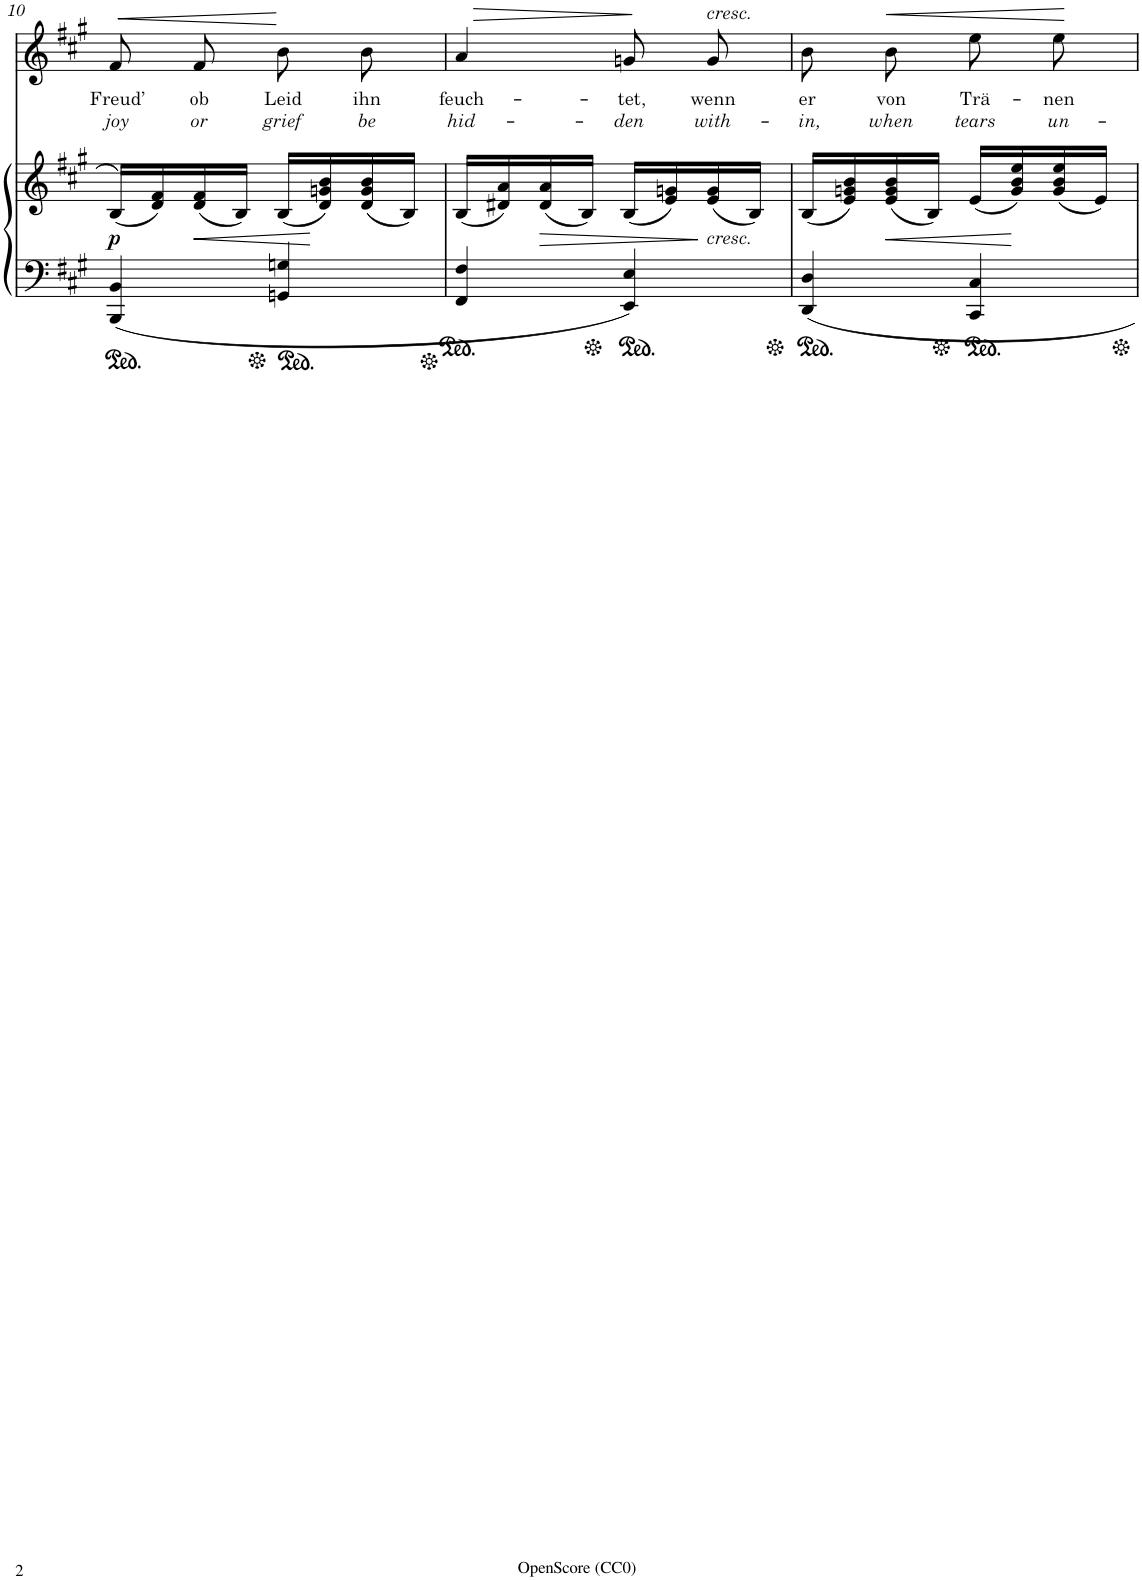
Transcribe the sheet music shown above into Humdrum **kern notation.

**kern	**kern	**dynam	**kern	**text	**text	**dynam
*part2	*part2	*part2	*part1	*part1	*part1	*part1
*staff3	*staff2	*staff2/3	*staff1	*staff1	*staff1	*staff1
*I"Pianoforte	*	*	*I"Singstimme Voice	*	*	*
*I'Pno	*	*	*	*	*	*
!!LO:PB:g=z
*clefF4	*clefG2	*	*clefG2	*	*	*
*k[f#c#g#]	*k[f#c#g#]	*	*k[f#c#g#]	*	*	*
*M2/4	*M2/4	*	*M2/4	*	*	*
=10	=10	=10	=10	=10	=10	=10
!	!	!LO:DY:b	!	!LO:LY:b	!LO:LY:b	!LO:HP:b
4BBB/ 4BB/	(16B/LL	p	8f#/L	Freud’	joy	<
.	16d/ 16f#/)	.	.	.	.	.
!	!	!LO:HP:b	!	!LO:LY:b	!LO:LY:b	!
.	(16d/ 16f#/	<	8f#/J	ob	or	.
.	16B/JJ)	.	.	.	.	.
!	!	!	!	!LO:LY:b	!LO:LY:b	!
4GGn/ 4Gn/	(16B/LL	.	8b\L	Leid	grief	[
.	16d/ 16gn/ 16b/)	[	.	.	.	.
!	!	!	!	!LO:LY:b	!LO:LY:b	!
.	(16d/ 16g/ 16b/	.	8b\J	ihn	be	.
.	16B/JJ)	.	.	.	.	.
=11	=11	=11	=11	=11	=11	=11
!	!	!	!	!LO:LY:b	!LO:LY:b	!LO:HP:b
4FF#/ 4F#/	(16B/LL	.	4a/	feuch-	hid-	>
.	16d#X/ 16a/)	.	.	.	.	.
!	!	!LO:HP:b	!	!	!	!
.	(16d#/ 16a/	>	.	.	.	.
.	16B/JJ)	.	.	.	.	.
!	!	!	!	!LO:LY:b	!LO:LY:b	!
4EE/ 4E/	(16B/LL	.	8gn/L	-tet,	-den	.
.	16e/ 16gn/)	.	.	.	.	.
!	!	!	!LO:TX:a:i:t=cresc.	!	!	!
!	!LO:TX:b:i:t=cresc.	!	!	!	!	!
!	!	!	!	!LO:LY:b	!LO:LY:b	!
.	(16e/ 16g/	]	8g/J	wenn	with-	]
.	16B/JJ)	.	.	.	.	.
=12	=12	=12	=12	=12	=12	=12
!	!	!	!	!LO:LY:b	!LO:LY:b	!
4DD/ 4D/	(16B/LL	.	8b\L	er	-in,	.
.	16e/ 16gn/ 16b/)	.	.	.	.	.
!	!	!LO:HP:b	!	!LO:LY:b	!LO:LY:b	!LO:HP:b
.	(16e/ 16g/ 16b/	<	8b\J	von	when	<
.	16B/JJ)	.	.	.	.	.
!	!	!	!	!LO:LY:b	!LO:LY:b	!
4CC#/ 4C#/	(16e/LL	.	8ee\L	Trä-	tears	.
.	16g/ 16b/ 16ee/)	[	.	.	.	.
!	!	!	!	!LO:LY:b	!LO:LY:b	!
.	(16g/ 16b/ 16ee/	.	8ee\J	-nen	un-	.
.	16e/JJ)	.	.	.	.	.
.	.	.	.	.	.	[
=	=	=	=	=	=	=
*-	*-	*-	*-	*-	*-	*-
